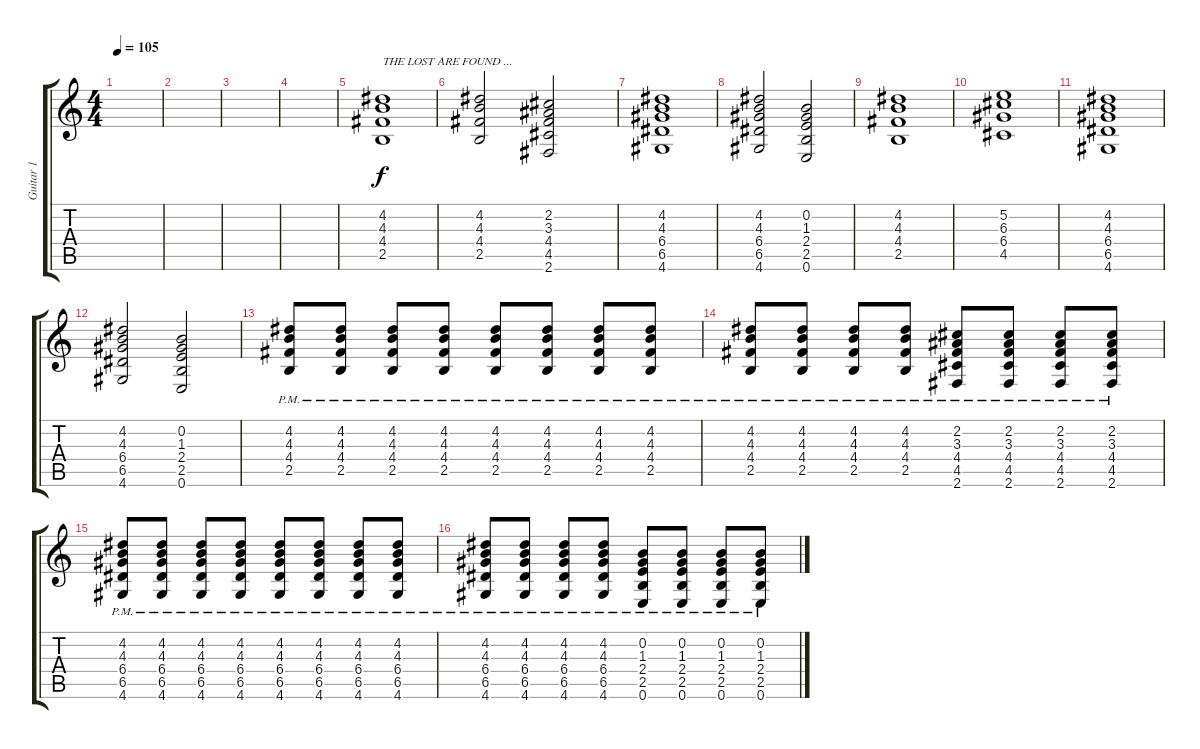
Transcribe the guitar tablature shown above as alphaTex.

\track ("Guitar 1" "Guitar 1") {instrument overdrivenguitar}
\staff {score tabs}
\tuning (E4 B3 G3 D3 A2 E2) {hide}
\ts (4 4)
\tempo 105
\clef g2
\ks c
|
|
|
|
(4.2 4.3 4.4 2.5).1{txt "THE LOST ARE FOUND ..."} |
(4.2 4.3 4.4 2.5).2 (2.2 3.3 4.4 4.5 2.6).2 |
(4.2 4.3 6.4 6.5 4.6).1 |
(4.2 4.3 6.4 6.5 4.6).2 (0.2 1.3 2.4 2.5 0.6).2 |
(4.2 4.3 4.4 2.5).1 |
(5.2 6.3 6.4 4.5).1 |
(4.2 4.3 6.4 6.5 4.6).1 |
(4.2 4.3 6.4 6.5 4.6).2 (0.2 1.3 2.4 2.5 0.6).2 |
(4.2{pm} 4.3{pm} 4.4{pm} 2.5{pm}).8 (4.2{pm} 4.3{pm} 4.4{pm} 2.5{pm}).8 (4.2{pm} 4.3{pm} 4.4{pm} 2.5{pm}).8 (4.2{pm} 4.3{pm} 4.4{pm} 2.5{pm}).8 (4.2{pm} 4.3{pm} 4.4{pm} 2.5{pm}).8 (4.2{pm} 4.3{pm} 4.4{pm} 2.5{pm}).8 (4.2{pm} 4.3{pm} 4.4{pm} 2.5{pm}).8 (4.2{pm} 4.3{pm} 4.4{pm} 2.5{pm}).8 |
(4.2{pm} 4.3{pm} 4.4{pm} 2.5{pm}).8 (4.2{pm} 4.3{pm} 4.4{pm} 2.5{pm}).8 (4.2{pm} 4.3{pm} 4.4{pm} 2.5{pm}).8 (4.2{pm} 4.3{pm} 4.4{pm} 2.5{pm}).8 (2.2{pm} 3.3{pm} 4.4{pm} 4.5{pm} 2.6{pm}).8 (2.2{pm} 3.3{pm} 4.4{pm} 4.5{pm} 2.6{pm}).8 (2.2{pm} 3.3{pm} 4.4{pm} 4.5{pm} 2.6{pm}).8 (2.2{pm} 3.3{pm} 4.4{pm} 4.5{pm} 2.6{pm}).8 |
(4.2{pm} 4.3{pm} 6.4{pm} 6.5{pm} 4.6{pm}).8 (4.2{pm} 4.3{pm} 6.4{pm} 6.5{pm} 4.6{pm}).8 (4.2{pm} 4.3{pm} 6.4{pm} 6.5{pm} 4.6{pm}).8 (4.2{pm} 4.3{pm} 6.4{pm} 6.5{pm} 4.6{pm}).8 (4.2{pm} 4.3{pm} 6.4{pm} 6.5{pm} 4.6{pm}).8 (4.2{pm} 4.3{pm} 6.4{pm} 6.5{pm} 4.6{pm}).8 (4.2{pm} 4.3{pm} 6.4{pm} 6.5{pm} 4.6{pm}).8 (4.2{pm} 4.3{pm} 6.4{pm} 6.5{pm} 4.6{pm}).8 |
(4.2{pm} 4.3{pm} 6.4{pm} 6.5{pm} 4.6{pm}).8 (4.2{pm} 4.3{pm} 6.4{pm} 6.5{pm} 4.6{pm}).8 (4.2{pm} 4.3{pm} 6.4{pm} 6.5{pm} 4.6{pm}).8 (4.2{pm} 4.3{pm} 6.4{pm} 6.5{pm} 4.6{pm}).8 (0.2{pm} 1.3{pm} 2.4{pm} 2.5{pm} 0.6{pm}).8 (0.2{pm} 1.3{pm} 2.4{pm} 2.5{pm} 0.6{pm}).8 (0.2{pm} 1.3{pm} 2.4{pm} 2.5{pm} 0.6{pm}).8 (0.2{pm} 1.3{pm} 2.4{pm} 2.5{pm} 0.6{pm}).8
